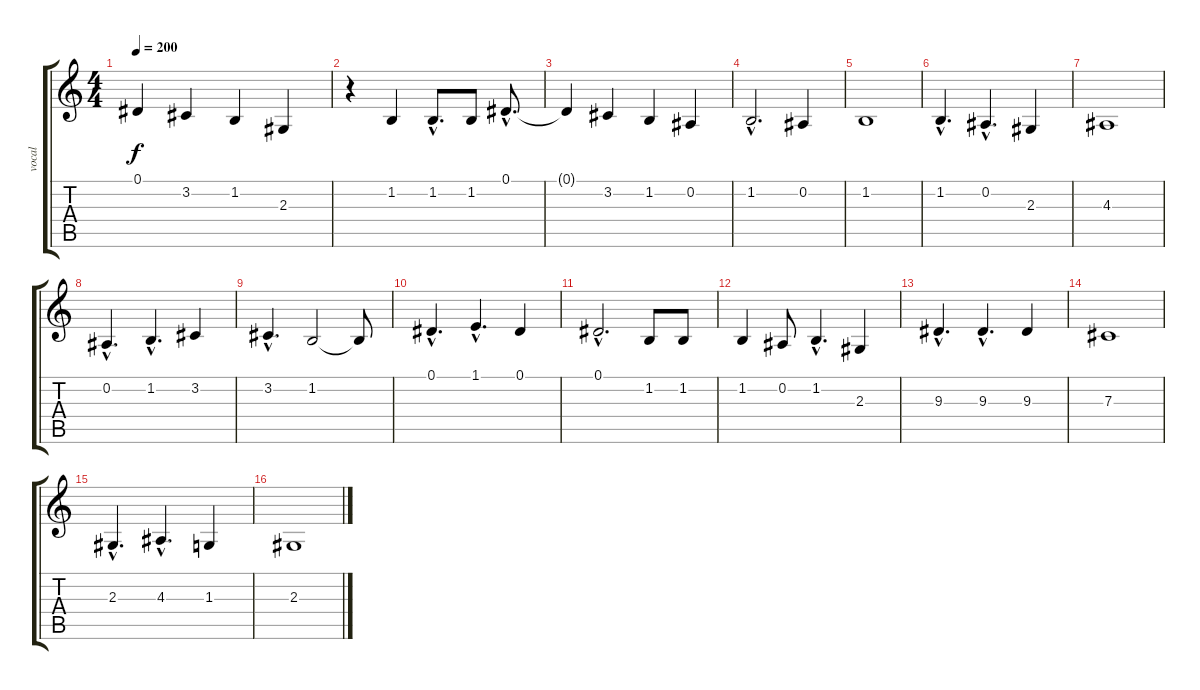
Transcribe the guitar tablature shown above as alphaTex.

\track ("vocal" "vocal") {instrument violin}
\staff {score tabs}
\tuning (Eb4 Bb3 Gb3 Db3 Ab2 Eb2) {hide}
\ts (4 4)
\tempo 200
\clef g2
\ks c
0.1{t}.4{dy f} 3.2.4 1.2.4 2.3.4 |
r.4 1.2.4 1.2{hac}.8{d} 1.2.8 0.1{hac}.8{d} |
0.1{t}.4 3.2.4 1.2.4 0.2.4 |
1.2{hac}.2{d} 0.2.4 |
1.2.1 |
1.2{hac}.4{d} 0.2{hac}.4{d} 2.3.4 |
4.3.1 |
0.2{hac}.4{d} 1.2{hac}.4{d} 3.2.4 |
3.2{hac}.4{d} 1.2.2 1.2{t}.8 |
0.1{hac}.4{d} 1.1{hac}.4{d} 0.1.4 |
0.1{hac}.2{d} 1.2.8 1.2.8 |
1.2.4 0.2.8 1.2{hac}.4{d} 2.3.4 |
9.3{hac}.4{d} 9.3{hac}.4{d} 9.3.4 |
7.3.1 |
2.3{hac}.4{d} 4.3{hac}.4{d} 1.3.4 |
2.3.1
